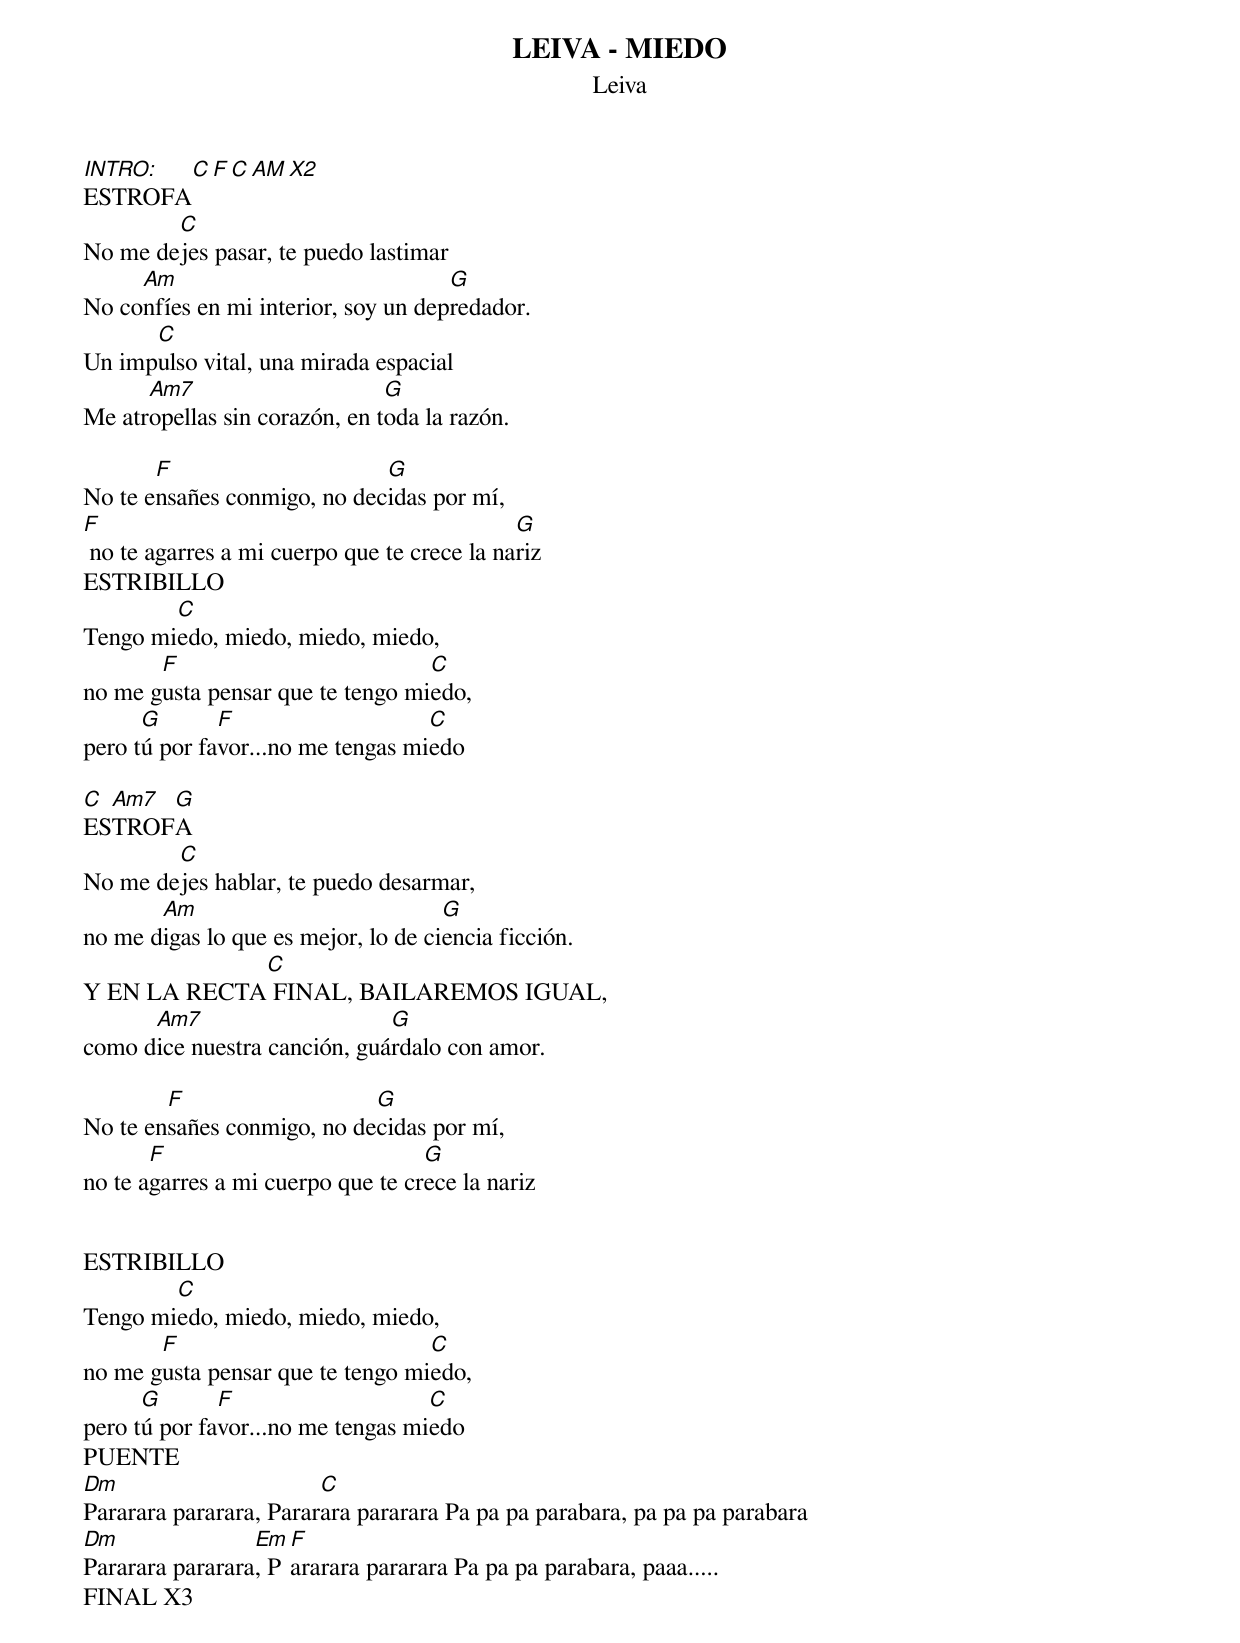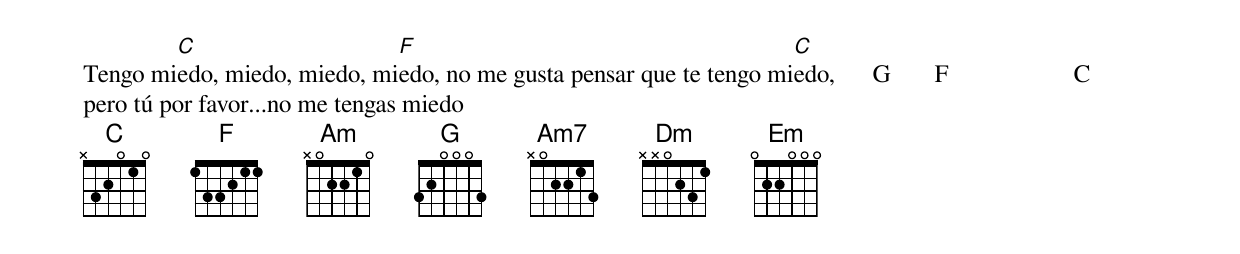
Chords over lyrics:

LEIVA - MIEDO
Leiva

INTRO: C F C AM X2
ESTROFA
        C
No me dejes pasar, te puedo lastimar
     Am                              G
No confíes en mi interior, soy un depredador.
      C
Un impulso vital, una mirada espacial
      Am7                      G
Me atropellas sin corazón, en toda la razón.

       F                     G
No te ensañes conmigo, no decidas por mí,
F                                            G
 no te agarres a mi cuerpo que te crece la nariz
ESTRIBILLO
        C
Tengo miedo, miedo, miedo, miedo,
       F                          C
no me gusta pensar que te tengo miedo,
      G       F                    C
pero tú por favor...no me tengas miedo

C Am7 G
ESTROFA
        C
No me dejes hablar, te puedo desarmar,
       Am                            G
no me digas lo que es mejor, lo de ciencia ficción.
             C
Y EN LA RECTA FINAL, BAILAREMOS IGUAL,
      Am7                     G
como dice nuestra canción, guárdalo con amor.

        F                   G
No te ensañes conmigo, no decidas por mí,
       F                           G
no te agarres a mi cuerpo que te crece la nariz


ESTRIBILLO
        C
Tengo miedo, miedo, miedo, miedo,
       F                          C
no me gusta pensar que te tengo miedo,
      G       F                    C
pero tú por favor...no me tengas miedo
PUENTE
Dm                      C
Pararara pararara, Pararara pararara Pa pa pa parabara, pa pa pa parabara
Dm               Em F
Pararara pararara, Pararara pararara Pa pa pa parabara, paaa.....
FINAL X3

        C                    F                                      C
Tengo miedo, miedo, miedo, miedo, no me gusta pensar que te tengo miedo,      G       F                    C
pero tú por favor...no me tengas miedo
